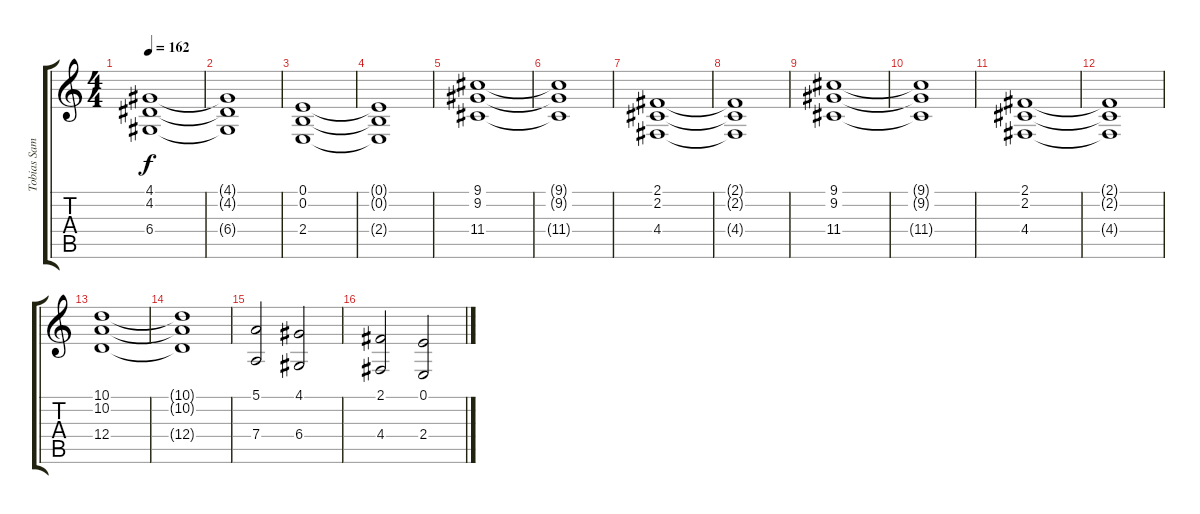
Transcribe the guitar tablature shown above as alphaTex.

\track ("Tobias Sammet Keys 1" "Tobias Sam") {instrument stringensemble2}
\staff {score tabs}
\tuning (E4 B3 G3 D3 A2 E2) {hide}
\ts (4 4)
\tempo 162
\clef g2
\ks c
(4.1 4.2 6.4).1{dy f} |
(4.1{t} 4.2{t} 6.4{t}).1 |
(0.1 0.2 2.4).1 |
(0.1{t} 0.2{t} 2.4{t}).1 |
(9.1 9.2 11.4).1 |
(9.1{t} 9.2{t} 11.4{t}).1 |
(2.1 2.2 4.4).1 |
(2.1{t} 2.2{t} 4.4{t}).1 |
(9.1 9.2 11.4).1 |
(9.1{t} 9.2{t} 11.4{t}).1 |
(2.1 2.2 4.4).1 |
(2.1{t} 2.2{t} 4.4{t}).1 |
(10.1 10.2 12.4).1 |
(10.1{t} 10.2{t} 12.4{t}).1 |
(5.1 7.4).2 (4.1 6.4).2 |
(2.1 4.4).2 (0.1 2.4).2
